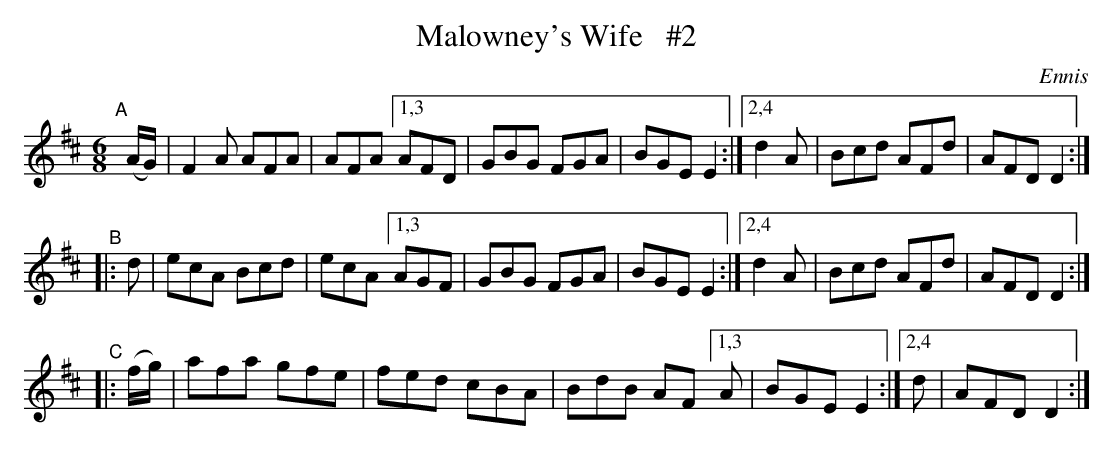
X:1
T: Malowney's Wife   #2
O: Ennis
M: 6/8
L: 1/8
K: D
"^A"[|] (A/G/) |\
F2A AFA | AFA [1,3 AFD | GBG FGA | BGE E2 \
            :|[2,4 d2A | Bcd AFd | AFD D2 :|
"^B"|: d |\
ecA Bcd | ecA [1,3 AGF | GBG FGA | BGE E2 \
            :|[2,4 d2A | Bcd AFd | AFD D2 :|
"^C"|: (f/g/) |\
afa gfe | fed cBA | BdB AF [1,3 A | BGE E2 :|\
                           [2,4 d | AFD D2 :|
